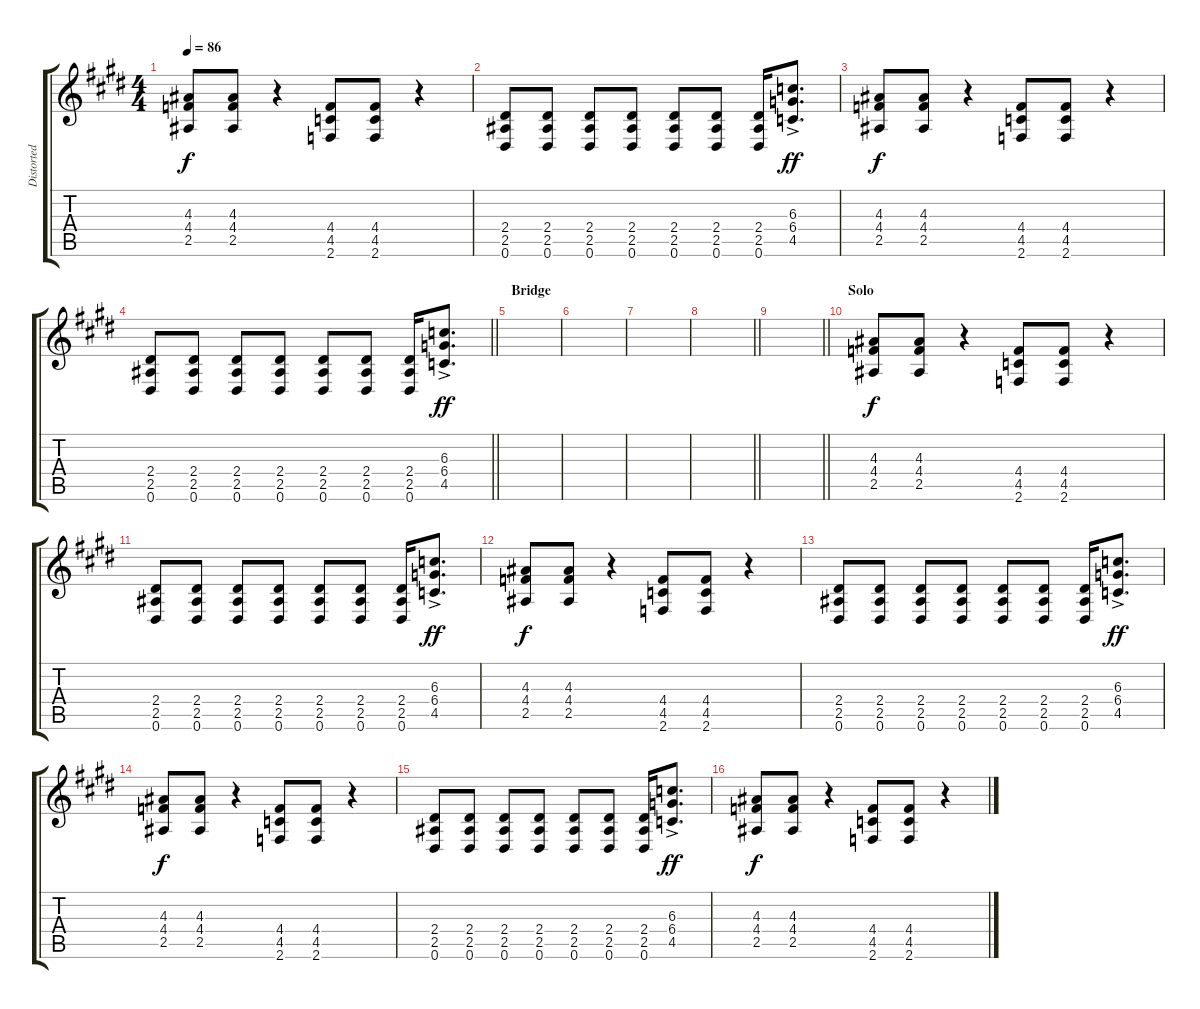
\track ("Distorted Chorus (Electric 3)" "Distorted ") {instrument distortionguitar}
\staff {score tabs}
\tuning (Eb4 Bb3 Gb3 Db3 Ab2 Eb2) {hide}
\ts (4 4)
\tempo 86
\clef g2
\ks e
(4.3 4.4 2.5).8{dy f} (4.3 4.4 2.5).8 r.4 (4.4 4.5 2.6).8 (4.4 4.5 2.6).8 r.4 |
(2.4 2.5 0.6).8 (2.4 2.5 0.6).8 (2.4 2.5 0.6).8 (2.4 2.5 0.6).8 (2.4 2.5 0.6).8 (2.4 2.5 0.6).8 (2.4 2.5 0.6).16 (6.3 6.4 4.5{ac}).8{d dy ff} |
(4.3 4.4 2.5).8{dy f} (4.3 4.4 2.5).8 r.4 (4.4 4.5 2.6).8 (4.4 4.5 2.6).8 r.4 |
\barLineRight lightlight
(2.4 2.5 0.6).8 (2.4 2.5 0.6).8 (2.4 2.5 0.6).8 (2.4 2.5 0.6).8 (2.4 2.5 0.6).8 (2.4 2.5 0.6).8 (2.4 2.5 0.6).16 (6.3 6.4 4.5{ac}).8{d dy ff} |
\section ("" "Bridge")
|
|
|
\barLineRight lightlight
|
\barLineRight lightlight
|
\section ("" "Solo")
(4.3 4.4 2.5).8{dy f} (4.3 4.4 2.5).8 r.4 (4.4 4.5 2.6).8 (4.4 4.5 2.6).8 r.4 |
(2.4 2.5 0.6).8 (2.4 2.5 0.6).8 (2.4 2.5 0.6).8 (2.4 2.5 0.6).8 (2.4 2.5 0.6).8 (2.4 2.5 0.6).8 (2.4 2.5 0.6).16 (6.3 6.4 4.5{ac}).8{d dy ff} |
(4.3 4.4 2.5).8{dy f} (4.3 4.4 2.5).8 r.4 (4.4 4.5 2.6).8 (4.4 4.5 2.6).8 r.4 |
(2.4 2.5 0.6).8 (2.4 2.5 0.6).8 (2.4 2.5 0.6).8 (2.4 2.5 0.6).8 (2.4 2.5 0.6).8 (2.4 2.5 0.6).8 (2.4 2.5 0.6).16 (6.3 6.4 4.5{ac}).8{d dy ff} |
(4.3 4.4 2.5).8{dy f} (4.3 4.4 2.5).8 r.4 (4.4 4.5 2.6).8 (4.4 4.5 2.6).8 r.4 |
(2.4 2.5 0.6).8 (2.4 2.5 0.6).8 (2.4 2.5 0.6).8 (2.4 2.5 0.6).8 (2.4 2.5 0.6).8 (2.4 2.5 0.6).8 (2.4 2.5 0.6).16 (6.3 6.4 4.5{ac}).8{d dy ff} |
(4.3 4.4 2.5).8{dy f} (4.3 4.4 2.5).8 r.4 (4.4 4.5 2.6).8 (4.4 4.5 2.6).8 r.4
